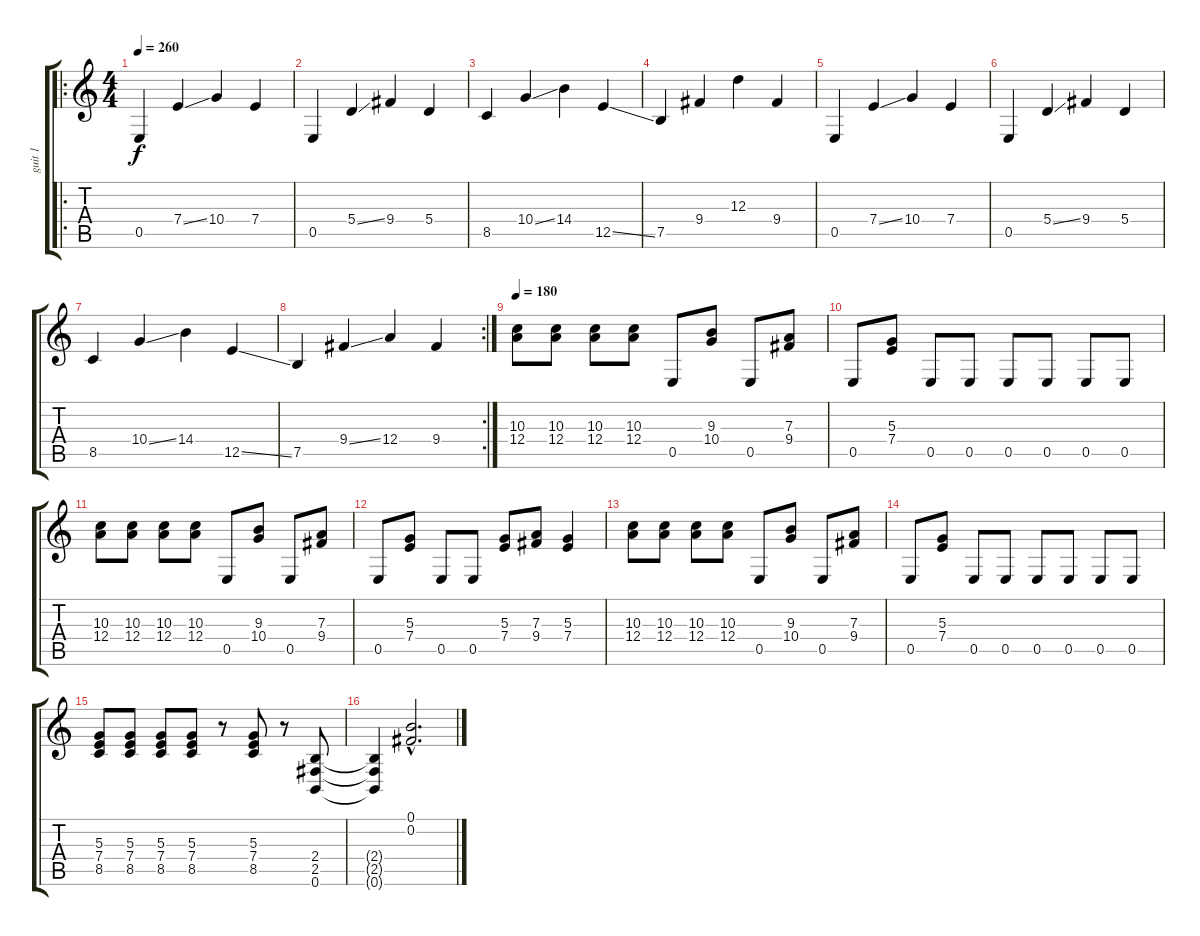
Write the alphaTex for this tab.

\track ("guit 1" "guit 1") {instrument distortionguitar}
\staff {score tabs}
\tuning (B3 Gb3 D3 A2 E2 B1) {hide}
\ro
\ts (4 4)
\tempo 260
\clef g2
\ks c
0.5.4{dy f} 7.4{ss}.4 10.4.4 7.4.4 |
0.5.4 5.4{ss}.4 9.4.4 5.4.4 |
8.5.4 10.4{ss}.4 14.4.4 12.5{ss}.4 |
7.5.4 9.4.4 12.3.4 9.4.4 |
0.5.4 7.4{ss}.4 10.4.4 7.4.4 |
0.5.4 5.4{ss}.4 9.4.4 5.4.4 |
8.5.4 10.4{ss}.4 14.4.4 12.5{ss}.4 |
\rc 2
7.5.4 9.4{ss}.4 12.4.4 9.4.4 |
\tempo 180
(10.3 12.4).8 (10.3 12.4).8 (10.3 12.4).8 (10.3 12.4).8 0.5.8 (9.3 10.4).8 0.5.8 (7.3 9.4).8 |
0.5.8 (5.3 7.4).8 0.5.8 0.5.8 0.5.8 0.5.8 0.5.8 0.5.8 |
(10.3 12.4).8 (10.3 12.4).8 (10.3 12.4).8 (10.3 12.4).8 0.5.8 (9.3 10.4).8 0.5.8 (7.3 9.4).8 |
0.5.8 (5.3 7.4).8 0.5.8 0.5.8 (5.3 7.4).8 (7.3 9.4).8 (5.3 7.4).4 |
(10.3 12.4).8 (10.3 12.4).8 (10.3 12.4).8 (10.3 12.4).8 0.5.8 (9.3 10.4).8 0.5.8 (7.3 9.4).8 |
0.5.8 (5.3 7.4).8 0.5.8 0.5.8 0.5.8 0.5.8 0.5.8 0.5.8 |
(5.3 7.4 8.5).8 (5.3 7.4 8.5).8 (5.3 7.4 8.5).8 (5.3 7.4 8.5).8 r.8 (5.3 7.4 8.5).8 r.8 (2.4 2.5 0.6).8 |
(2.4{t} 2.5{t} 0.6{t}).4 (0.1{hac} 0.2{hac}).2{d}
